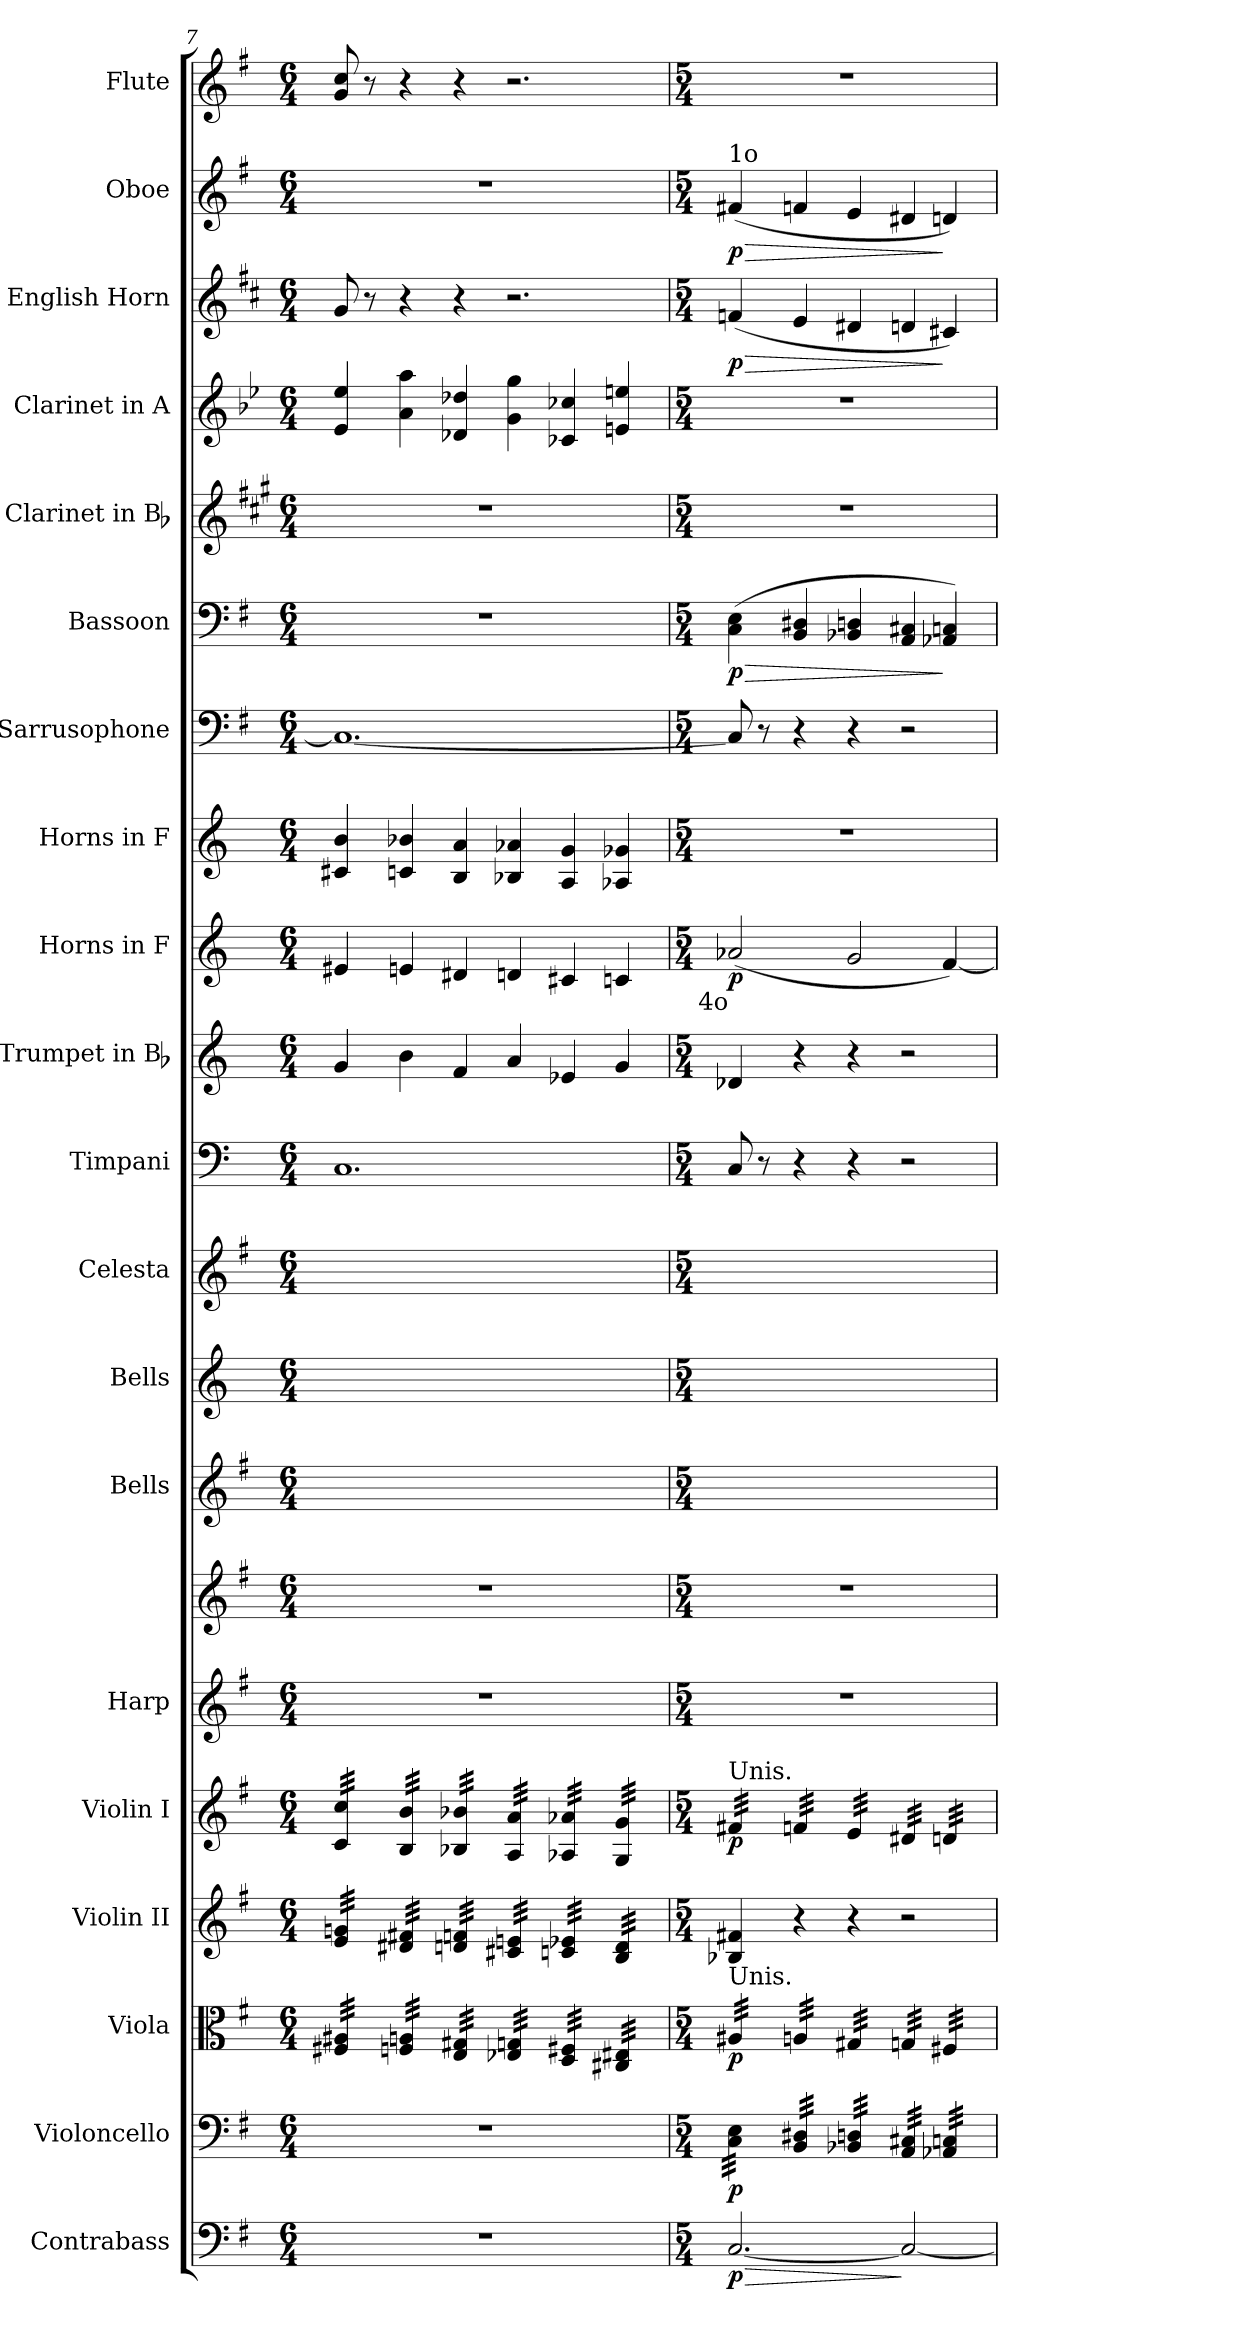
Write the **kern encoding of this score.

**kern	**dynam	**kern	**dynam	**kern	**dynam	**kern	**kern	**dynam	**kern	**kern	**kern	**kern	**kern	**kern	**kern	**kern	**dynam	**kern	**kern	**kern	**dynam	**kern	**kern	**kern	**dynam	**kern	**dynam	**kern
*part20	*part20	*part19	*part19	*part18	*part18	*part17	*part16	*part16	*part15	*part15	*part14	*part13	*part12	*part11	*part10	*part9	*part9	*part8	*part7	*part6	*part6	*part5	*part4	*part3	*part3	*part2	*part2	*part1
*staff21	*staff21	*staff20	*staff20	*staff19	*staff19	*staff18	*staff17	*staff17	*staff16	*staff15	*staff14	*staff13	*staff12	*staff11	*staff10	*staff9	*staff9	*staff8	*staff7	*staff6	*staff6	*staff5	*staff4	*staff3	*staff3	*staff2	*staff2	*staff1
*I"Contrabass	*	*I"Violoncello	*	*I"Viola	*	*I"Violin II	*I"Violin I	*	*I"Harp	*	*I"Bells	*I"Bells	*I"Celesta	*I"Timpani	*I"Trumpet in Bb	*I"Horns in F	*	*I"Horns in F	*I"Sarrusophone	*I"Bassoon	*	*I"Clarinet in Bb	*I"Clarinet in A	*I"English Horn	*	*I"Oboe	*	*I"Flute
*I'Cb.	*	*I'Vc.	*	*I'Vla.	*	*I'Vln. II	*I'Vln. I	*	*I'Hp	*	*	*	*I'Clst	*I'Timp.	*I'Tpt.	*I'Hn.	*	*I'Hn.	*I'Sarr.	*I'Bsn.	*	*I'Cl.	*I'Cl.	*	*	*I'Ob.	*	*I'Fl.
*clefF4	*	*clefF4	*	*clefC3	*	*clefG2	*clefG2	*	*clefG2	*clefG2	*clefG2	*clefG2	*clefG2	*clefF4	*clefG2	*clefG2	*	*clefG2	*clefF4	*clefF4	*	*clefG2	*clefG2	*clefG2	*	*clefG2	*	*clefG2
*ITrd7c12	*	*	*	*	*	*	*	*	*	*	*	*	*ITrd-7c-12	*	*ITrd1c2	*ITrd4c7	*	*ITrd4c7	*	*	*	*ITrd1c2	*ITrd2c3	*ITrd4c7	*	*	*	*
*k[f#]	*	*k[f#]	*	*k[f#]	*	*k[f#]	*k[f#]	*	*k[f#]	*k[f#]	*k[f#]	*k[]	*k[f#]	*k[]	*k[b-e-]	*k[b-]	*	*k[b-]	*k[f#]	*k[f#]	*	*k[f#]	*k[f#]	*k[f#]	*	*k[f#]	*	*k[f#]
*G:	*	*G:	*	*G:	*	*G:	*G:	*	*G:	*G:	*G:	*	*G:	*C:	*B-:	*F:	*	*F:	*G:	*G:	*	*G:	*G:	*G:	*	*G:	*	*G:
*M6/4	*	*M6/4	*	*M6/4	*	*M6/4	*M6/4	*	*M6/4	*M6/4	*M6/4	*M6/4	*M6/4	*M6/4	*M6/4	*M6/4	*	*M6/4	*M6/4	*M6/4	*	*M6/4	*M6/4	*M6/4	*	*M6/4	*	*M6/4
=7	=7	=7	=7	=7	=7	=7	=7	=7	=7	=7	=7	=7	=7	=7	=7	=7	=7	=7	=7	=7	=7	=7	=7	=7	=7	=7	=7	=7
*	*	*	*	*tremolo	*	*	*	*	*	*	*	*	*	*	*	*	*	*	*	*	*	*	*	*	*	*	*	*
*	*	*	*	*	*	*tremolo	*	*	*	*	*	*	*	*	*	*	*	*	*	*	*	*	*	*	*	*	*	*
*	*	*	*	*	*	*	*tremolo	*	*	*	*	*	*	*	*	*	*	*	*	*	*	*	*	*	*	*	*	*
2%3r	.	2%3r	.	32F#X 32A#XLLL	.	32e 32gnLLL	32c 32ccLLL	.	2%3r	2%3r	2%3ryy	2%3ryy	6ryy	1.C	4f	4A#X	.	4F#X 4e	1.C_	2%3r	.	2%3r	4c 4cc	8c	.	2%3r	.	8g 8cc
.	.	.	.	32F#X 32A#X	.	32e 32gn	32c 32cc	.	.	.	.	.	.	.	.	.	.	.	.	.	.	.	.	.	.	.	.	.
.	.	.	.	32F#X 32A#X	.	32e 32gn	32c 32cc	.	.	.	.	.	.	.	.	.	.	.	.	.	.	.	.	.	.	.	.	.
.	.	.	.	32F#X 32A#X	.	32e 32gn	32c 32cc	.	.	.	.	.	.	.	.	.	.	.	.	.	.	.	.	.	.	.	.	.
.	.	.	.	32F#X 32A#X	.	32e 32gn	32c 32cc	.	.	.	.	.	.	.	.	.	.	.	.	.	.	.	.	8r	.	.	.	8r
.	.	.	.	32F#X 32A#X	.	32e 32gn	32c 32cc	.	.	.	.	.	.	.	.	.	.	.	.	.	.	.	.	.	.	.	.	.
.	.	.	.	.	.	.	.	.	.	.	.	.	6ryy	.	.	.	.	.	.	.	.	.	.	.	.	.	.	.
.	.	.	.	32F#X 32A#X	.	32e 32gn	32c 32cc	.	.	.	.	.	.	.	.	.	.	.	.	.	.	.	.	.	.	.	.	.
.	.	.	.	32F#X 32A#XJJJ	.	32e 32gnJJJ	32c 32ccJJJ	.	.	.	.	.	.	.	.	.	.	.	.	.	.	.	.	.	.	.	.	.
.	.	.	.	32Fn 32AnLLL	.	32d#X 32f#XLLL	32B 32bLLL	.	.	.	.	.	.	.	4a	4An	.	4Fn 4e-X	.	.	.	.	4f# 4ff#	4r	.	.	.	4r
.	.	.	.	32Fn 32An	.	32d#X 32f#X	32B 32b	.	.	.	.	.	.	.	.	.	.	.	.	.	.	.	.	.	.	.	.	.
.	.	.	.	32Fn 32An	.	32d#X 32f#X	32B 32b	.	.	.	.	.	.	.	.	.	.	.	.	.	.	.	.	.	.	.	.	.
.	.	.	.	.	.	.	.	.	.	.	.	.	6ryy	.	.	.	.	.	.	.	.	.	.	.	.	.	.	.
.	.	.	.	32Fn 32An	.	32d#X 32f#X	32B 32b	.	.	.	.	.	.	.	.	.	.	.	.	.	.	.	.	.	.	.	.	.
.	.	.	.	32Fn 32An	.	32d#X 32f#X	32B 32b	.	.	.	.	.	.	.	.	.	.	.	.	.	.	.	.	.	.	.	.	.
.	.	.	.	32Fn 32An	.	32d#X 32f#X	32B 32b	.	.	.	.	.	.	.	.	.	.	.	.	.	.	.	.	.	.	.	.	.
.	.	.	.	32Fn 32An	.	32d#X 32f#X	32B 32b	.	.	.	.	.	.	.	.	.	.	.	.	.	.	.	.	.	.	.	.	.
.	.	.	.	32Fn 32AnJJJ	.	32d#X 32f#XJJJ	32B 32bJJJ	.	.	.	.	.	.	.	.	.	.	.	.	.	.	.	.	.	.	.	.	.
.	.	.	.	32E 32G#XLLL	.	32dn 32fnLLL	32B-X 32b-XLLL	.	.	.	.	.	6ryy	.	4e-	4G#X	.	4E 4d	.	.	.	.	4B-X 4b-X	4r	.	.	.	4r
.	.	.	.	32E 32G#X	.	32dn 32fn	32B-X 32b-X	.	.	.	.	.	.	.	.	.	.	.	.	.	.	.	.	.	.	.	.	.
.	.	.	.	32E 32G#X	.	32dn 32fn	32B-X 32b-X	.	.	.	.	.	.	.	.	.	.	.	.	.	.	.	.	.	.	.	.	.
.	.	.	.	32E 32G#X	.	32dn 32fn	32B-X 32b-X	.	.	.	.	.	.	.	.	.	.	.	.	.	.	.	.	.	.	.	.	.
.	.	.	.	32E 32G#X	.	32dn 32fn	32B-X 32b-X	.	.	.	.	.	.	.	.	.	.	.	.	.	.	.	.	.	.	.	.	.
.	.	.	.	32E 32G#X	.	32dn 32fn	32B-X 32b-X	.	.	.	.	.	.	.	.	.	.	.	.	.	.	.	.	.	.	.	.	.
.	.	.	.	.	.	.	.	.	.	.	.	.	6ryy	.	.	.	.	.	.	.	.	.	.	.	.	.	.	.
.	.	.	.	32E 32G#X	.	32dn 32fn	32B-X 32b-X	.	.	.	.	.	.	.	.	.	.	.	.	.	.	.	.	.	.	.	.	.
.	.	.	.	32E 32G#XJJJ	.	32dn 32fnJJJ	32B-X 32b-XJJJ	.	.	.	.	.	.	.	.	.	.	.	.	.	.	.	.	.	.	.	.	.
.	.	.	.	32E-X 32GnLLL	.	32c#X 32enLLL	32A 32aLLL	.	.	.	.	.	.	.	4g	4Gn	.	4E-X 4d-X	.	.	.	.	4e 4ee	2.r	.	.	.	2.r
.	.	.	.	32E-X 32Gn	.	32c#X 32en	32A 32a	.	.	.	.	.	.	.	.	.	.	.	.	.	.	.	.	.	.	.	.	.
.	.	.	.	32E-X 32Gn	.	32c#X 32en	32A 32a	.	.	.	.	.	.	.	.	.	.	.	.	.	.	.	.	.	.	.	.	.
.	.	.	.	.	.	.	.	.	.	.	.	.	6ryy	.	.	.	.	.	.	.	.	.	.	.	.	.	.	.
.	.	.	.	32E-X 32Gn	.	32c#X 32en	32A 32a	.	.	.	.	.	.	.	.	.	.	.	.	.	.	.	.	.	.	.	.	.
.	.	.	.	32E-X 32Gn	.	32c#X 32en	32A 32a	.	.	.	.	.	.	.	.	.	.	.	.	.	.	.	.	.	.	.	.	.
.	.	.	.	32E-X 32Gn	.	32c#X 32en	32A 32a	.	.	.	.	.	.	.	.	.	.	.	.	.	.	.	.	.	.	.	.	.
.	.	.	.	32E-X 32Gn	.	32c#X 32en	32A 32a	.	.	.	.	.	.	.	.	.	.	.	.	.	.	.	.	.	.	.	.	.
.	.	.	.	32E-X 32GnJJJ	.	32c#X 32enJJJ	32A 32aJJJ	.	.	.	.	.	.	.	.	.	.	.	.	.	.	.	.	.	.	.	.	.
.	.	.	.	32D 32F#XLLL	.	32cn 32e-XLLL	32A-X 32a-XLLL	.	.	.	.	.	6ryy	.	4d-X	4F#X	.	4D 4c	.	.	.	.	4A-X 4a-X	.	.	.	.	.
.	.	.	.	32D 32F#X	.	32cn 32e-X	32A-X 32a-X	.	.	.	.	.	.	.	.	.	.	.	.	.	.	.	.	.	.	.	.	.
.	.	.	.	32D 32F#X	.	32cn 32e-X	32A-X 32a-X	.	.	.	.	.	.	.	.	.	.	.	.	.	.	.	.	.	.	.	.	.
.	.	.	.	32D 32F#X	.	32cn 32e-X	32A-X 32a-X	.	.	.	.	.	.	.	.	.	.	.	.	.	.	.	.	.	.	.	.	.
.	.	.	.	32D 32F#X	.	32cn 32e-X	32A-X 32a-X	.	.	.	.	.	.	.	.	.	.	.	.	.	.	.	.	.	.	.	.	.
.	.	.	.	32D 32F#X	.	32cn 32e-X	32A-X 32a-X	.	.	.	.	.	.	.	.	.	.	.	.	.	.	.	.	.	.	.	.	.
.	.	.	.	.	.	.	.	.	.	.	.	.	6ryy	.	.	.	.	.	.	.	.	.	.	.	.	.	.	.
.	.	.	.	32D 32F#X	.	32cn 32e-X	32A-X 32a-X	.	.	.	.	.	.	.	.	.	.	.	.	.	.	.	.	.	.	.	.	.
.	.	.	.	32D 32F#XJJJ	.	32cn 32e-XJJJ	32A-X 32a-XJJJ	.	.	.	.	.	.	.	.	.	.	.	.	.	.	.	.	.	.	.	.	.
.	.	.	.	32C#X 32E#XLLL	.	32B 32dLLL	32G 32gLLL	.	.	.	.	.	.	.	4f	4Fn	.	4D-X 4c-X	.	.	.	.	4c#X 4cc#X	.	.	.	.	.
.	.	.	.	32C#X 32E#X	.	32B 32d	32G 32g	.	.	.	.	.	.	.	.	.	.	.	.	.	.	.	.	.	.	.	.	.
.	.	.	.	32C#X 32E#X	.	32B 32d	32G 32g	.	.	.	.	.	.	.	.	.	.	.	.	.	.	.	.	.	.	.	.	.
.	.	.	.	.	.	.	.	.	.	.	.	.	6ryy	.	.	.	.	.	.	.	.	.	.	.	.	.	.	.
.	.	.	.	32C#X 32E#X	.	32B 32d	32G 32g	.	.	.	.	.	.	.	.	.	.	.	.	.	.	.	.	.	.	.	.	.
.	.	.	.	32C#X 32E#X	.	32B 32d	32G 32g	.	.	.	.	.	.	.	.	.	.	.	.	.	.	.	.	.	.	.	.	.
.	.	.	.	32C#X 32E#X	.	32B 32d	32G 32g	.	.	.	.	.	.	.	.	.	.	.	.	.	.	.	.	.	.	.	.	.
.	.	.	.	32C#X 32E#X	.	32B 32d	32G 32g	.	.	.	.	.	.	.	.	.	.	.	.	.	.	.	.	.	.	.	.	.
.	.	.	.	32C#X 32E#XJJJ	.	32B 32dJJJ	32G 32gJJJ	.	.	.	.	.	.	.	.	.	.	.	.	.	.	.	.	.	.	.	.	.
*	*	*	*	*	*	*Xtremolo	*	*	*	*	*	*	*	*	*	*	*	*	*	*	*	*	*	*	*	*	*	*
=8	=8	=8	=8	=8	=8	=8	=8	=8	=8	=8	=8	=8	=8	=8	=8	=8	=8	=8	=8	=8	=8	=8	=8	=8	=8	=8	=8	=8
*M5/4	*	*M5/4	*	*M5/4	*	*M5/4	*M5/4	*	*M5/4	*M5/4	*M5/4	*M5/4	*M5/4	*M5/4	*M5/4	*M5/4	*	*M5/4	*M5/4	*M5/4	*	*M5/4	*M5/4	*M5/4	*	*M5/4	*	*M5/4
!	!	!	!	!	!	!	!	!	!	!	!	!	!	!	!	!	!	!	!	!	!	!	!	!	!	!LO:TX:a:t=1o	!	!
!	!	!	!	!	!	!	!	!	!	!	!	!	!	!	!	!LO:TX:b:rj:t=4o	!	!	!	!	!	!	!	!	!	!	!	!
!	!	!	!	!	!	!	!LO:TX:a:t=Unis.	!	!	!	!	!	!	!	!	!	!	!	!	!	!	!	!	!	!	!	!	!
!	!	!	!	!LO:TX:a:t=Unis.	!	!	!	!	!	!	!	!	!	!	!	!	!	!	!	!	!	!	!	!	!	!	!	!
!	!	!LO:TX:a:t=pos. nat.	!	!	!	!	!	!	!	!	!	!	!	!	!	!	!	!	!	!	!	!	!	!	!	!	!	!
!	!	!LO:TX:a:rj:t=Div. à2	!	!	!	!	!	!	!	!	!	!	!	!	!	!	!	!	!	!	!	!	!	!	!	!	!	!
!	!LO:HP:b	!	!	!	!	!	!	!	!	!	!	!	!	!	!	!	!	!	!	!	!LO:HP:b	!	!	!	!LO:HP:b	!	!LO:HP:b	!
*	*	*tremolo	*	*	*	*	*	*	*	*	*	*	*	*	*	*	*	*	*	*	*	*	*	*	*	*	*	*
[2.CC	> p	32C 32ELLL	p	32A#XLLL	p	4B-X 4f#X	32f#XLLL	p	4%5r	4%5r	4%5ryy	8ryy	6ryy	8C	4c-X	(2d-X	p	4%5r	8C]	(4C 4E	> p	4%5r	4%5r	(4B-X	> p	(4f#X	> p	4%5r
.	.	32C 32E	.	32A#X	.	.	32f#X	.	.	.	.	.	.	.	.	.	.	.	.	.	.	.	.	.	.	.	.	.
.	.	32C 32E	.	32A#X	.	.	32f#X	.	.	.	.	.	.	.	.	.	.	.	.	.	.	.	.	.	.	.	.	.
.	.	32C 32E	.	32A#X	.	.	32f#X	.	.	.	.	.	.	.	.	.	.	.	.	.	.	.	.	.	.	.	.	.
.	.	32C 32E	.	32A#X	.	.	32f#X	.	.	.	.	2ryy	.	8r	.	.	.	.	8r	.	.	.	.	.	.	.	.	.
.	.	32C 32E	.	32A#X	.	.	32f#X	.	.	.	.	.	.	.	.	.	.	.	.	.	.	.	.	.	.	.	.	.
.	.	.	.	.	.	.	.	.	.	.	.	.	6ryy	.	.	.	.	.	.	.	.	.	.	.	.	.	.	.
.	.	32C 32E	.	32A#X	.	.	32f#X	.	.	.	.	.	.	.	.	.	.	.	.	.	.	.	.	.	.	.	.	.
.	.	32C 32EJJJ	.	32A#XJJJ	.	.	32f#XJJJ	.	.	.	.	.	.	.	.	.	.	.	.	.	.	.	.	.	.	.	.	.
.	.	32BB 32D#XLLL	.	32AnLLL	.	4r	32fnLLL	.	.	.	.	.	.	4r	4r	.	.	.	4r	4BB 4D#X	.	.	.	4A	.	4fn	.	.
.	.	32BB 32D#X	.	32An	.	.	32fn	.	.	.	.	.	.	.	.	.	.	.	.	.	.	.	.	.	.	.	.	.
.	.	32BB 32D#X	.	32An	.	.	32fn	.	.	.	.	.	.	.	.	.	.	.	.	.	.	.	.	.	.	.	.	.
.	.	.	.	.	.	.	.	.	.	.	.	.	6ryy	.	.	.	.	.	.	.	.	.	.	.	.	.	.	.
.	.	32BB 32D#X	.	32An	.	.	32fn	.	.	.	.	.	.	.	.	.	.	.	.	.	.	.	.	.	.	.	.	.
.	.	32BB 32D#X	.	32An	.	.	32fn	.	.	.	.	.	.	.	.	.	.	.	.	.	.	.	.	.	.	.	.	.
.	.	32BB 32D#X	.	32An	.	.	32fn	.	.	.	.	.	.	.	.	.	.	.	.	.	.	.	.	.	.	.	.	.
.	.	32BB 32D#X	.	32An	.	.	32fn	.	.	.	.	.	.	.	.	.	.	.	.	.	.	.	.	.	.	.	.	.
.	.	32BB 32D#XJJJ	.	32AnJJJ	.	.	32fnJJJ	.	.	.	.	.	.	.	.	.	.	.	.	.	.	.	.	.	.	.	.	.
.	.	32BB-X 32DnLLL	.	32G#XLLL	.	4r	32eLLL	.	.	.	.	.	4ryy	4r	4r	2c	.	.	4r	4BB-X 4Dn	.	.	.	4G#X	.	4e	.	.
.	.	32BB-X 32Dn	.	32G#X	.	.	32e	.	.	.	.	.	.	.	.	.	.	.	.	.	.	.	.	.	.	.	.	.
.	.	32BB-X 32Dn	.	32G#X	.	.	32e	.	.	.	.	.	.	.	.	.	.	.	.	.	.	.	.	.	.	.	.	.
.	.	32BB-X 32Dn	.	32G#X	.	.	32e	.	.	.	.	.	.	.	.	.	.	.	.	.	.	.	.	.	.	.	.	.
.	.	32BB-X 32Dn	.	32G#X	.	.	32e	.	.	.	.	2ryy	.	.	.	.	.	.	.	.	.	.	.	.	.	.	.	.
.	.	32BB-X 32Dn	.	32G#X	.	.	32e	.	.	.	.	.	.	.	.	.	.	.	.	.	.	.	.	.	.	.	.	.
.	.	32BB-X 32Dn	.	32G#X	.	.	32e	.	.	.	.	.	.	.	.	.	.	.	.	.	.	.	.	.	.	.	.	.
.	.	32BB-X 32DnJJJ	.	32G#XJJJ	.	.	32eJJJ	.	.	.	.	.	.	.	.	.	.	.	.	.	.	.	.	.	.	.	.	.
2CC_	]	32AA 32C#XLLL	.	32GnLLL	.	2r	32d#XLLL	.	.	.	.	.	2ryy	2r	2r	.	.	.	2r	4AA 4C#X	.	.	.	4Gn	.	4d#X	.	.
.	.	32AA 32C#X	.	32Gn	.	.	32d#X	.	.	.	.	.	.	.	.	.	.	.	.	.	.	.	.	.	.	.	.	.
.	.	32AA 32C#X	.	32Gn	.	.	32d#X	.	.	.	.	.	.	.	.	.	.	.	.	.	.	.	.	.	.	.	.	.
.	.	32AA 32C#X	.	32Gn	.	.	32d#X	.	.	.	.	.	.	.	.	.	.	.	.	.	.	.	.	.	.	.	.	.
.	.	32AA 32C#X	.	32Gn	.	.	32d#X	.	.	.	.	.	.	.	.	.	.	.	.	.	.	.	.	.	.	.	.	.
.	.	32AA 32C#X	.	32Gn	.	.	32d#X	.	.	.	.	.	.	.	.	.	.	.	.	.	.	.	.	.	.	.	.	.
.	.	32AA 32C#X	.	32Gn	.	.	32d#X	.	.	.	.	.	.	.	.	.	.	.	.	.	.	.	.	.	.	.	.	.
.	.	32AA 32C#XJJJ	.	32GnJJJ	.	.	32d#XJJJ	.	.	.	.	.	.	.	.	.	.	.	.	.	.	.	.	.	.	.	.	.
.	.	32AA-X 32CnLLL	.	32F#XLLL	.	.	32dnLLL	.	.	.	.	.	.	.	.	[4B-)	.	.	.	4AA-X 4Cn)	]	.	.	4F#X)	]	4dn)	]	.
.	.	32AA-X 32Cn	.	32F#X	.	.	32dn	.	.	.	.	.	.	.	.	.	.	.	.	.	.	.	.	.	.	.	.	.
.	.	32AA-X 32Cn	.	32F#X	.	.	32dn	.	.	.	.	.	.	.	.	.	.	.	.	.	.	.	.	.	.	.	.	.
.	.	32AA-X 32Cn	.	32F#X	.	.	32dn	.	.	.	.	.	.	.	.	.	.	.	.	.	.	.	.	.	.	.	.	.
.	.	32AA-X 32Cn	.	32F#X	.	.	32dn	.	.	.	.	8ryy	.	.	.	.	.	.	.	.	.	.	.	.	.	.	.	.
.	.	32AA-X 32Cn	.	32F#X	.	.	32dn	.	.	.	.	.	.	.	.	.	.	.	.	.	.	.	.	.	.	.	.	.
.	.	32AA-X 32Cn	.	32F#X	.	.	32dn	.	.	.	.	.	.	.	.	.	.	.	.	.	.	.	.	.	.	.	.	.
.	.	32AA-X 32CnJJJ	.	32F#XJJJ	.	.	32dnJJJ	.	.	.	.	.	.	.	.	.	.	.	.	.	.	.	.	.	.	.	.	.
*	*	*	*	*	*	*	*Xtremolo	*	*	*	*	*	*	*	*	*	*	*	*	*	*	*	*	*	*	*	*	*
*	*	*	*	*Xtremolo	*	*	*	*	*	*	*	*	*	*	*	*	*	*	*	*	*	*	*	*	*	*	*	*
*	*	*Xtremolo	*	*	*	*	*	*	*	*	*	*	*	*	*	*	*	*	*	*	*	*	*	*	*	*	*	*
=	=	=	=	=	=	=	=	=	=	=	=	=	=	=	=	=	=	=	=	=	=	=	=	=	=	=	=	=
*-	*-	*-	*-	*-	*-	*-	*-	*-	*-	*-	*-	*-	*-	*-	*-	*-	*-	*-	*-	*-	*-	*-	*-	*-	*-	*-	*-	*-
